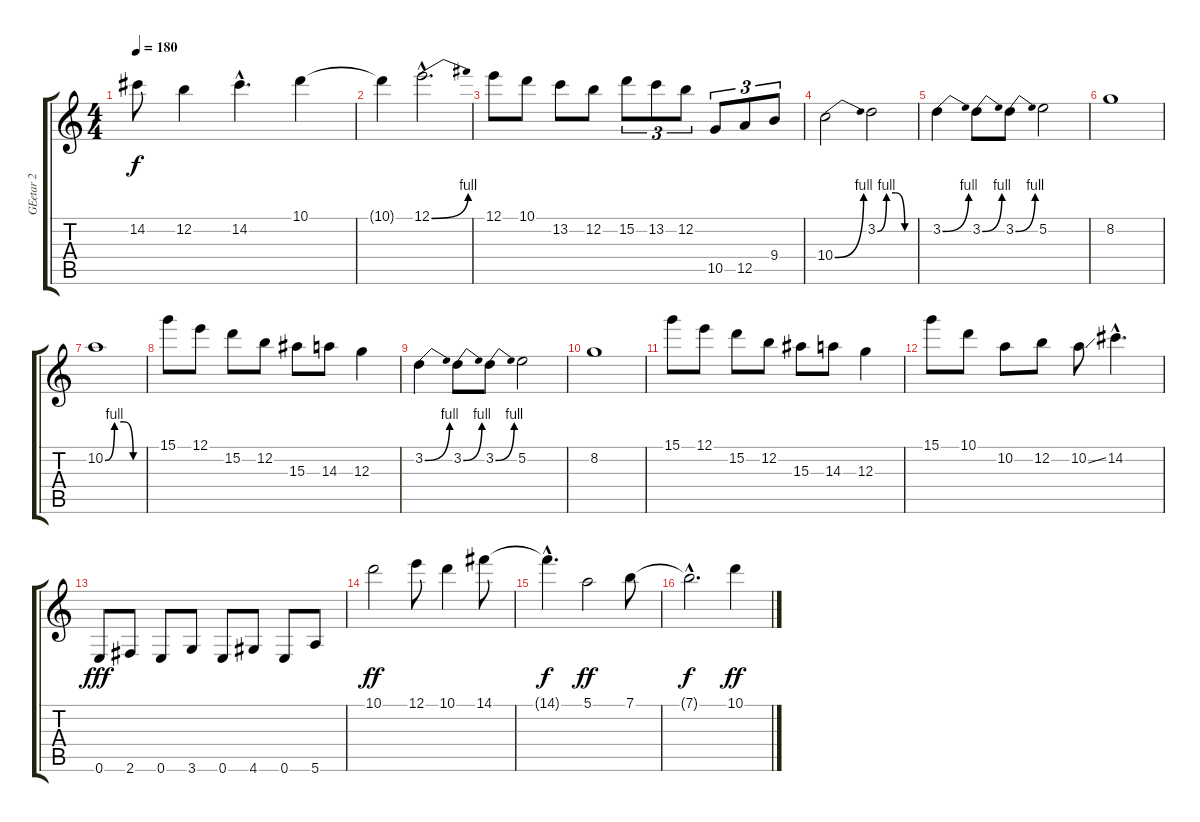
\track ("GEetar 2" "GEetar 2") {instrument overdrivenguitar}
\staff {score tabs}
\tuning (E4 B3 G3 D3 A2 E2) {hide}
\ts (4 4)
\tempo 180
\clef g2
\ks c
14.2.8{dy f} 12.2.4 14.2{hac}.4{d} 10.1.4 |
10.1{t}.4 12.1{be (bend 0 0 60 4) hac}.2{d} |
12.1.8 10.1.8 13.2.8 12.2.8 15.2.8{tu (3 2)} 13.2.8{tu (3 2)} 12.2.8{tu (3 2)} 10.5.8{tu (3 2)} 12.5.8{tu (3 2)} 9.4.8{tu (3 2)} |
10.4{be (bend 0 0 60 4)}.2 3.2{be (custom 0 0 15 4 30 4 45 0 60 0)}.2 |
3.2{be (bend 0 0 60 4)}.4 3.2{be (bend 0 0 60 4)}.8 3.2{be (bend 0 0 60 4)}.8 5.2.2 |
8.2.1 |
10.2{be (custom 0 0 15 4 30 4 45 0 60 0)}.1 |
15.1.8 12.1.8 15.2.8 12.2.8 15.3.8 14.3.8 12.3.4 |
3.2{be (bend 0 0 60 4)}.4 3.2{be (bend 0 0 60 4)}.8 3.2{be (bend 0 0 60 4)}.8 5.2.2 |
8.2.1 |
15.1.8 12.1.8 15.2.8 12.2.8 15.3.8 14.3.8 12.3.4 |
15.1.8 10.1.8 10.2.8 12.2.8 10.2{ss}.8 14.2{hac}.4{d} |
0.6.8{dy fff} 2.6.8 0.6.8 3.6.8 0.6.8 4.6.8 0.6.8 5.6.8 |
10.1.2{dy ff} 12.1.8 10.1.4 14.1.8 |
14.1{hac t}.4{d dy f} 5.1.2{dy ff} 7.1.8 |
7.1{hac t}.2{d dy f} 10.1.4{dy ff}
